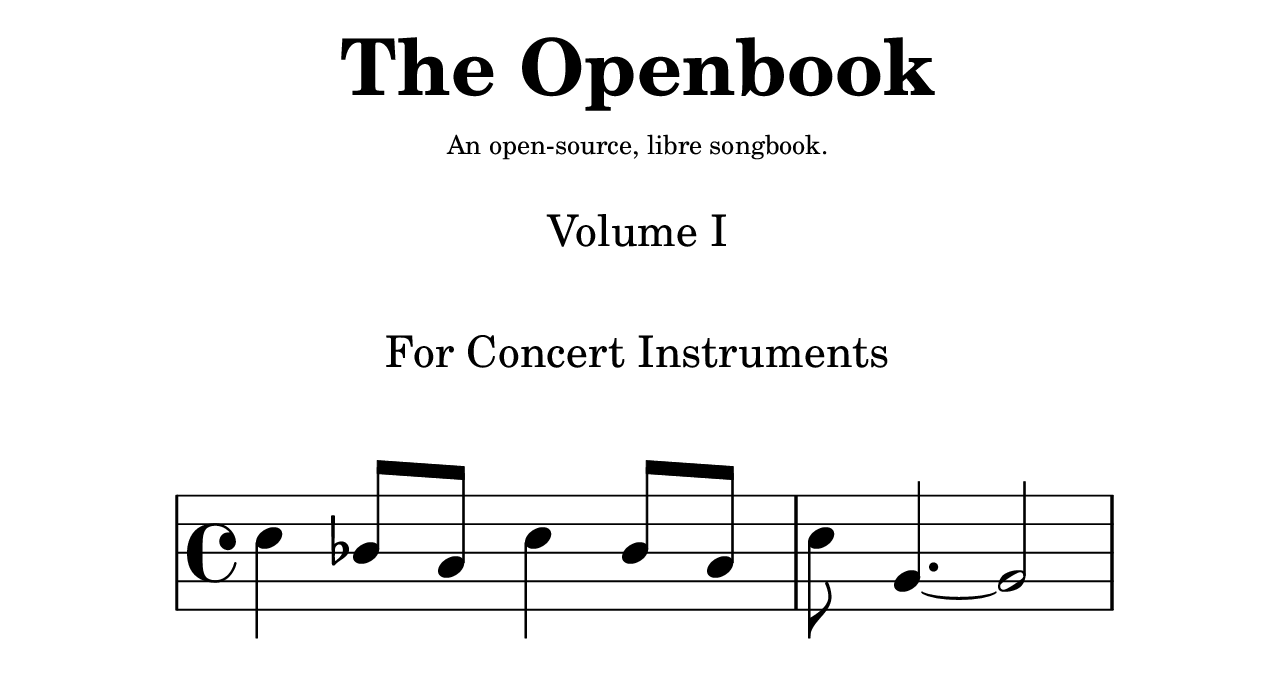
\version "2.22.1"

\include "../includes/globals.ily"
\include "../includes/symbols.ily"
\include "../includes/functions.ily"
\include "../includes/chords.ily"

buildtime = #(strftime "%c" (localtime (current-time)))

\book {
  \bookpart {
    \markup { \fill-line { \center-column {
      \null
      \null
      \null
      \null
      % \epsfile #X #20 #"logo.eps"
      \null
      \null
      \null
      \null
      \null
      \null
      \null
      \line{ \abs-fontsize #36 \bold "The Openbook" }
      \null
      \line{ \abs-fontsize #12 "An open-source, libre songbook." }
      \null
      \null
      \line{ \abs-fontsize #20 "Volume I" }
      \null
      \null
      \null
      \line{ \abs-fontsize #20 "For Concert Instruments" }
      \null
      \null
      \null
    }}}

    \score {
      <<
        \new Staff="Melody" \with {
          \remove "Clef_engraver"
        }{
          \new Voice="Voice"
          \time 4/4
          \key c \major
          \set fontSize = #-3
          \override Score.SpacingSpanner.base-shortest-duration = #(ly:make-moment
1/128)

          c''4 bes'8 a'8 c''4 bes'8 a'8 |
          c''8 g'4.~ g'2 |
        }
      >>
      \layout {
        #(layout-set-staff-size 55)
        indent = 2\cm
      }
    }
  }

  \bookpart {
    \markup { \fill-line { \center-column {
      \null
      \null
      \line{ \abs-fontsize #20 "Meta Information" }
      \null
      \null
      \line{ \abs-fontsize #14 "Version 0.7.5" }
      \null
      \line{ \abs-fontsize #14 "Containing 53 Tunes" }
      \null
      \line{ \abs-fontsize #14 "Website:" }
      \line{ \abs-fontsize #14
        \with-url #"https://andrewzah.com/openbook" https://andrewzah.com/openbook
      }
      \null
      \null
      \line{ \abs-fontsize #14 "Compiled on:" }
      \line{ \abs-fontsize #13 \buildtime }
    }}}
  }


  \markuplist \table-of-contents
  \pageBreak
}

